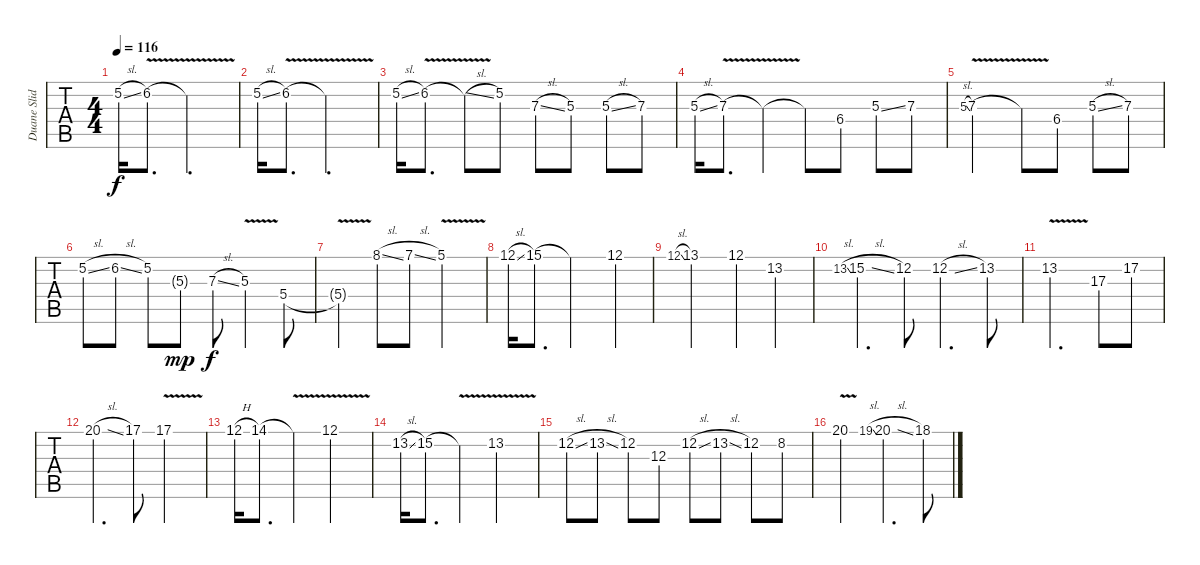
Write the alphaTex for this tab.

\track ("Duane Slide (Tr. 5B)" "Duane Slid") {instrument overdrivenguitar}
\staff {tabs}
\tuning (E4 B3 G3 D3 A2 E2) {hide}
\ts (4 4)
\tempo 116
\clef g2
\ks c
5.2{sl}.16{dy f} 6.2{v}.8{d} 6.2{t}.2{d} |
5.2{sl}.16 6.2{v}.8{d} 6.2{t}.2{d} |
5.2{sl}.16 6.2{v}.8{d} 6.2{sl t}.8 5.2.8 7.3{sl}.8 5.3.8 5.3{sl}.8 7.3.8 |
5.3{sl}.16 7.3{v}.8{d} 7.3{t}.4 7.3{t}.8 6.4.8 5.3{ss}.8 7.3.8 |
5.3{sl}.8{gr onbeat} 7.3{v}.2 7.3{t}.8 6.4.8 5.3{sl}.8 7.3.8 |
5.2{sl}.8 6.2{sl}.8 5.2.8 5.3{g}.8{dy mp} 7.3{sl}.8{dy f} 5.3{v}.4 5.4.8 |
5.4{v t}.4 8.1{sl}.8 7.1{sl}.8 5.1{v}.2 |
12.1{sl}.16 15.1.8{d} 15.1{t}.2 12.1.4 |
12.1{sl}.8{gr onbeat} 13.1.2 12.1.4 13.2.4 |
13.2{sl}.8{gr onbeat} 15.2{sl}.4{d} 12.2.8 12.2{sl}.4{d} 13.2.8 |
13.2{v}.2{d} 17.3.8 17.2.8 |
20.1{sl}.4{d} 17.1.8 17.1{v}.2 |
12.1{h}.16 14.1.8{d} 14.1{v t}.4 12.1{v}.2 |
13.2{sl}.16 15.2.8{d} 15.2{v t}.4 13.2{v}.2 |
12.2{sl}.8 13.2{sl}.8 12.2.8 12.3.8 12.2{sl}.8 13.2{sl}.8 12.2.8 8.2.8 |
20.1{v}.2 19.1{sl}.8{gr onbeat} 20.1{sl}.4{d} 18.1.8
